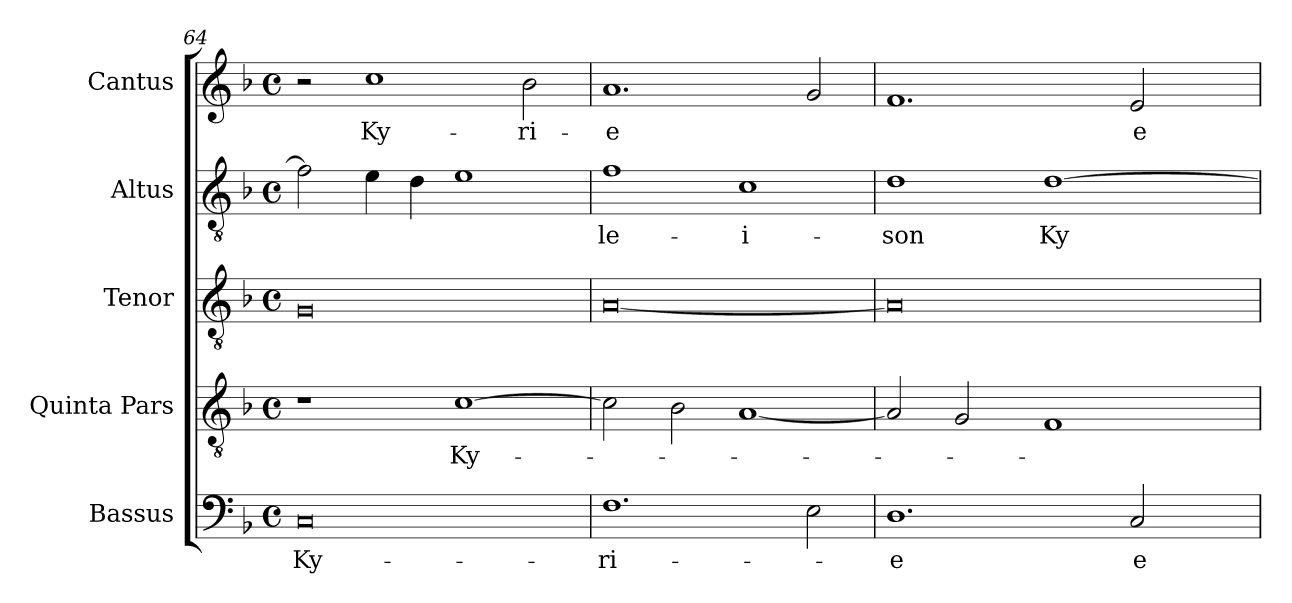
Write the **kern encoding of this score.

**kern	**text	**kern	**text	**kern	**kern	**text	**kern	**text
*part5	*part5	*part4	*part4	*part3	*part2	*part2	*part1	*part1
*staff5	*staff5	*staff4	*staff4	*staff3	*staff2	*staff2	*staff1	*staff1
*I"Bassus	*	*I"Quinta Pars	*	*I"Tenor	*I"Altus	*	*I"Cantus	*
*I'B.	*	*I'Q.P.	*	*I'T.	*I'A.	*	*I'C.	*
*clefF4	*	*clefGv2	*	*clefGv2	*clefGv2	*	*clefG2	*
*k[b-]	*	*k[b-]	*	*k[b-]	*k[b-]	*	*k[b-]	*
*F:	*	*F:	*	*F:	*F:	*	*F:	*
*M4/4	*	*M4/4	*	*M4/4	*M4/4	*	*M4/4	*
*met(c)	*	*met(c)	*	*met(c)	*met(c)	*	*met(c)	*
=64	=64	=64	=64	=64	=64	=64	=64	=64
!	!LO:LY:b:cj	!	!	!	!	!	!	!
0C	Ky-	1r	.	0G	2f\]	.	2r	.
!	!	!	!	!	!	!	!	!LO:LY:b:cj
.	.	.	.	.	4e\	.	1cc	Ky-
.	.	.	.	.	4d\	.	.	.
!	!	!	!LO:LY:b:cj	!	!	!	!	!
.	.	[>1c	Ky-	.	1e	.	.	.
!	!	!	!	!	!	!	!	!LO:LY:b:cj
.	.	.	.	.	.	.	2b-\	-ri-
=65	=65	=65	=65	=65	=65	=65	=65	=65
!	!LO:LY:b:cj	!	!	!	!	!LO:LY:b:cj	!	!LO:LY:b:cj
1.F	-ri-	2c\]	.	[>0A	1f	-le-	1.a	-e
.	.	2B-\	.	.	.	.	.	.
!	!	!	!	!	!	!LO:LY:b:cj	!	!
.	.	[>1A	.	.	1c	-i-	.	.
2E\	.	.	.	.	.	.	2g/	.
!!LO:LB:g=z
=66	=66	=66	=66	=66	=66	=66	=66	=66
!	!LO:LY:b:cj	!	!	!	!	!LO:LY:b:cj	!	!
*	*	*^	*	*^	*	*	*	*
1.D	-e	2A/]	2ryy	.	0A]	1ryy	1d	-son	1.f	.
.	.	2G/	8..ryy	.	.	.	.	.	.	.
.	.	.	1ryy	.	.	.	.	.	.	.
!	!	!	!	!	!	!	!	!LO:LY:b:cj	!	!
.	.	1F	.	.	.	16..ryy	[>1d	Ky-	.	.
.	.	.	.	.	.	2ryy	.	.	.	.
!	!LO:LY:b:cj	!	!	!	!	!	!	!	!	!LO:LY:b:cj
2C/	e-	.	.	.	.	.	.	.	2e/	e-
.	.	.	.	.	.	4ryy	.	.	.	.
.	.	.	4ryy	.	.	.	.	.	.	.
.	.	.	.	.	.	8ryy	.	.	.	.
.	.	.	32ryy	.	.	.	.	.	.	.
.	.	.	.	.	.	64ryy	.	.	.	.
*	*	*v	*v	*	*	*	*	*	*	*
*	*	*	*	*v	*v	*	*	*	*
=	=	=	=	=	=	=	=	=
*-	*-	*-	*-	*-	*-	*-	*-	*-
